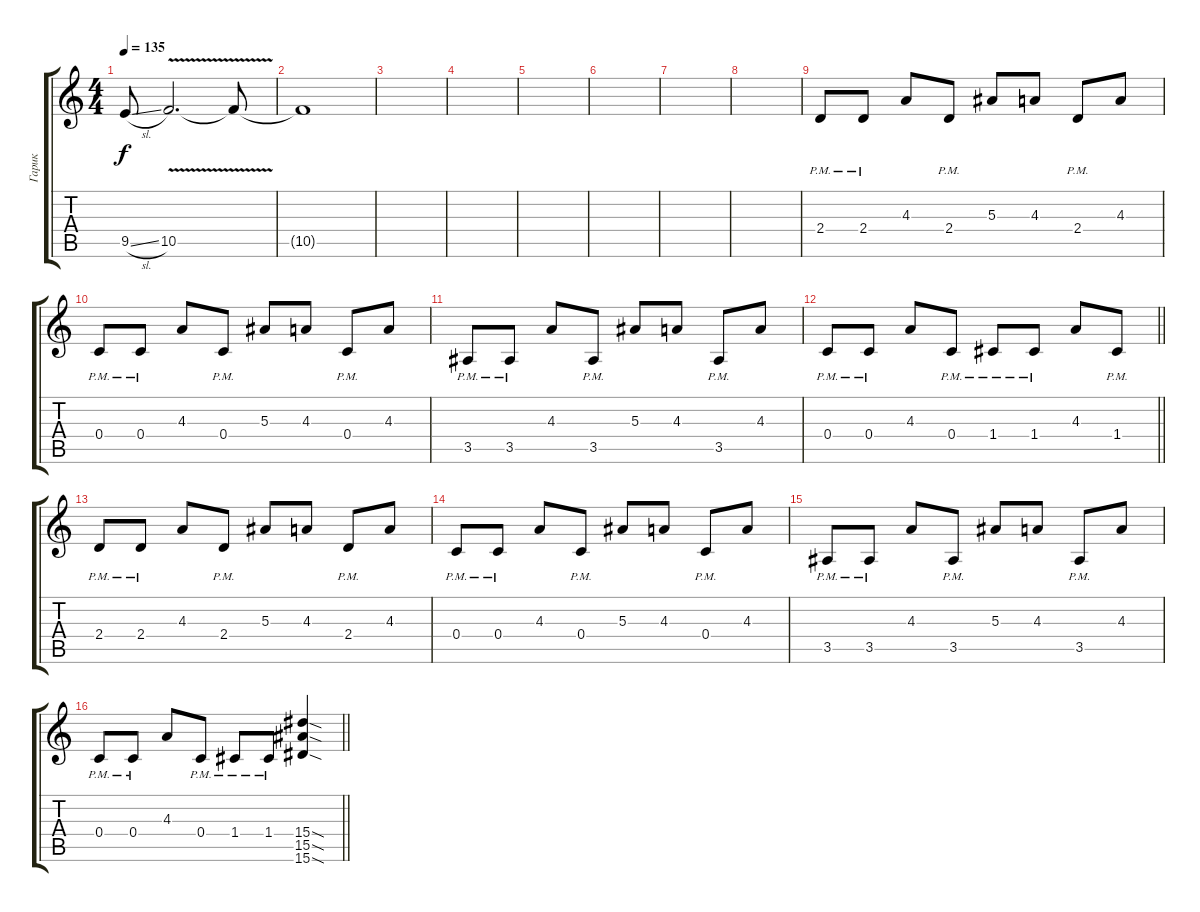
\track ("Гарик" "Гарик") {instrument distortionguitar}
\staff {score tabs}
\tuning (D4 A3 F3 C3 G2 C2) {hide}
\ts (4 4)
\tempo 135
\clef g2
\ks c
9.5{sl}.8{dy f} 10.5{v}.2{d} 10.5{t}.8 |
10.5{t}.1 |
|
|
|
|
|
|
2.4{pm}.8 2.4{pm}.8 4.3.8 2.4{pm}.8 5.3.8 4.3.8 2.4{pm}.8 4.3.8 |
0.4{pm}.8 0.4{pm}.8 4.3.8 0.4{pm}.8 5.3.8 4.3.8 0.4{pm}.8 4.3.8 |
3.5{pm}.8 3.5{pm}.8 4.3.8 3.5{pm}.8 5.3.8 4.3.8 3.5{pm}.8 4.3.8 |
\barLineRight lightlight
0.4{pm}.8 0.4{pm}.8 4.3.8 0.4{pm}.8 1.4{pm}.8 1.4{pm}.8 4.3.8 1.4{pm}.8 |
2.4{pm}.8 2.4{pm}.8 4.3.8 2.4{pm}.8 5.3.8 4.3.8 2.4{pm}.8 4.3.8 |
0.4{pm}.8 0.4{pm}.8 4.3.8 0.4{pm}.8 5.3.8 4.3.8 0.4{pm}.8 4.3.8 |
3.5{pm}.8 3.5{pm}.8 4.3.8 3.5{pm}.8 5.3.8 4.3.8 3.5{pm}.8 4.3.8 |
\barLineRight lightlight
0.4{pm}.8 0.4{pm}.8 4.3.8 0.4{pm}.8 1.4{pm}.8 1.4{pm}.8 (15.4{sod} 15.5{sod} 15.6{sod}).4
